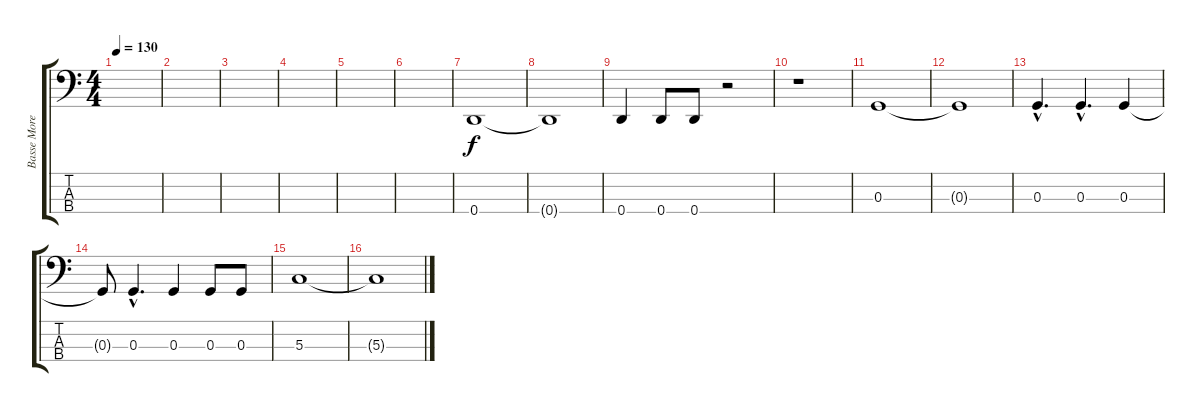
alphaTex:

\track ("Basse Moreac" "Basse More") {instrument electricbassfinger}
\staff {score tabs}
\tuning (F2 C2 G1 D1) {hide}
\ts (4 4)
\tempo 130
\clef f4
\ks c
|
|
|
|
|
|
0.4.1 |
0.4{t}.1 |
0.4.4 0.4.8 0.4.8 r.2 |
r.1 |
0.3.1 |
0.3{t}.1 |
0.3{hac}.4{d} 0.3{hac}.4{d} 0.3.4 |
0.3{t}.8 0.3{hac}.4{d} 0.3.4 0.3.8 0.3.8 |
5.3.1 |
5.3{t}.1
